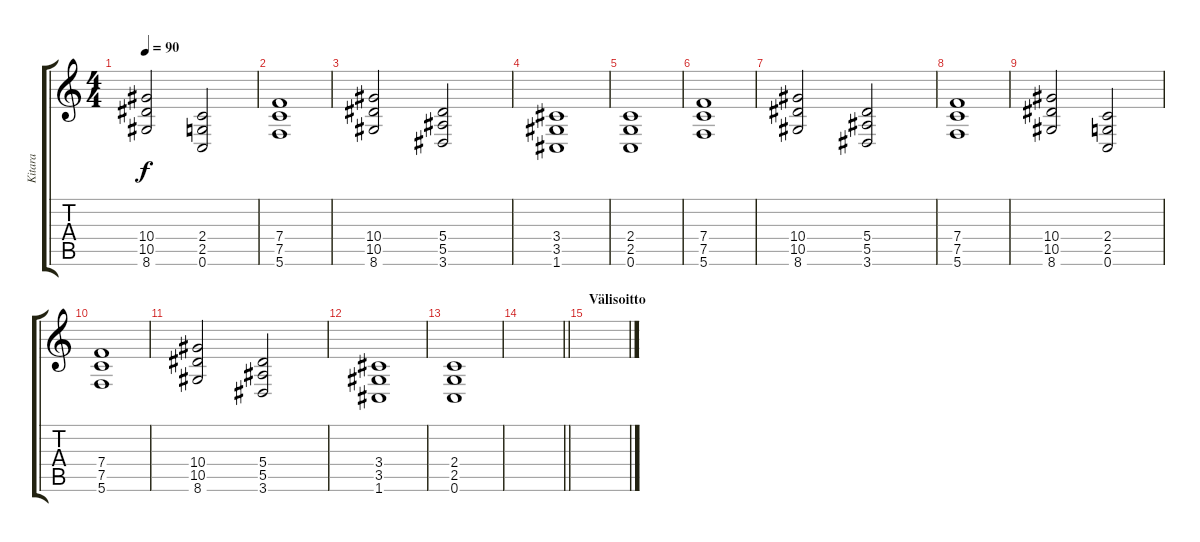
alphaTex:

\track ("Kitara" "Kitara") {instrument distortionguitar}
\staff {score tabs}
\tuning (C4 G3 Eb3 Bb2 F2 C2) {hide}
\ts (4 4)
\tempo 90
\clef g2
\ks c
(10.4 10.5 8.6).2{dy f} (2.4 2.5 0.6).2 |
(7.4 7.5 5.6).1 |
(10.4 10.5 8.6).2 (5.4 5.5 3.6).2 |
(3.4 3.5 1.6).1 |
(2.4 2.5 0.6).1 |
(7.4 7.5 5.6).1 |
(10.4 10.5 8.6).2 (5.4 5.5 3.6).2 |
(7.4 7.5 5.6).1 |
(10.4 10.5 8.6).2 (2.4 2.5 0.6).2 |
(7.4 7.5 5.6).1 |
(10.4 10.5 8.6).2 (5.4 5.5 3.6).2 |
(3.4 3.5 1.6).1 |
(2.4 2.5 0.6).1 |
\barLineRight lightlight
|
\section ("" "Välisoitto")
